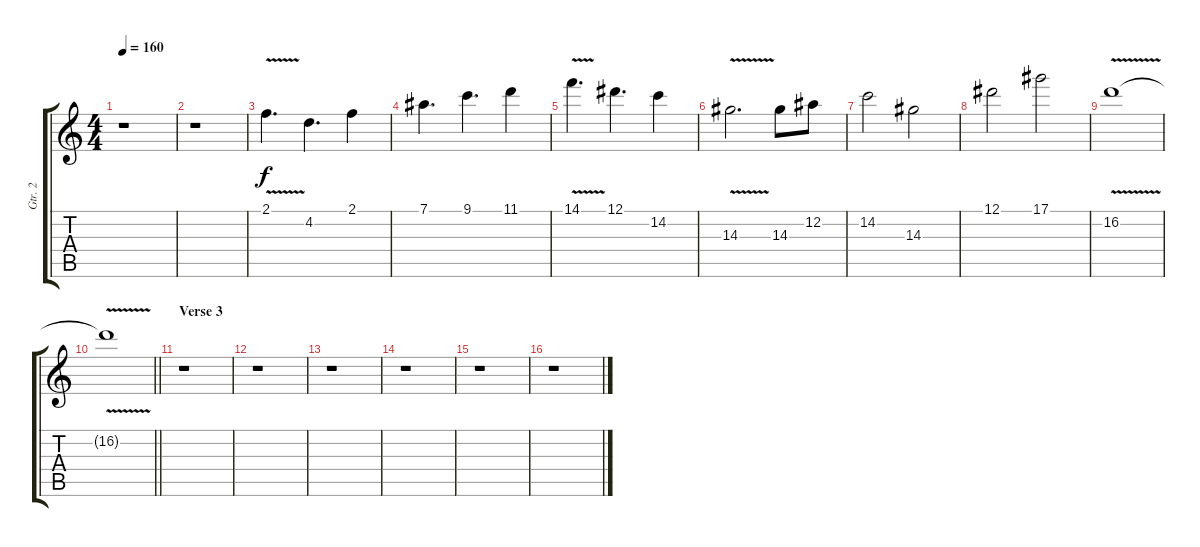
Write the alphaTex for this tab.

\track ("Gtr. 2" "Gtr. 2") {instrument overdrivenguitar}
\staff {score tabs}
\tuning (Eb4 Bb3 Gb3 Db3 Ab2 Eb2) {hide}
\ts (4 4)
\tempo 160
\clef g2
\ks c
r.1{dy f} |
r.1 |
2.1{v}.4{d} 4.2.4{d} 2.1.4 |
7.1.4{d} 9.1.4{d} 11.1.4 |
14.1{v}.4{d} 12.1.4{d} 14.2.4 |
14.3{v}.2{d} 14.3.8 12.2.8 |
14.2.2 14.3.2 |
12.1.2 17.1.2 |
16.2{v}.1 |
\barLineRight lightlight
16.2{t}.1 |
\section ("" "Verse 3")
r.1 |
r.1 |
r.1 |
r.1 |
r.1 |
r.1
